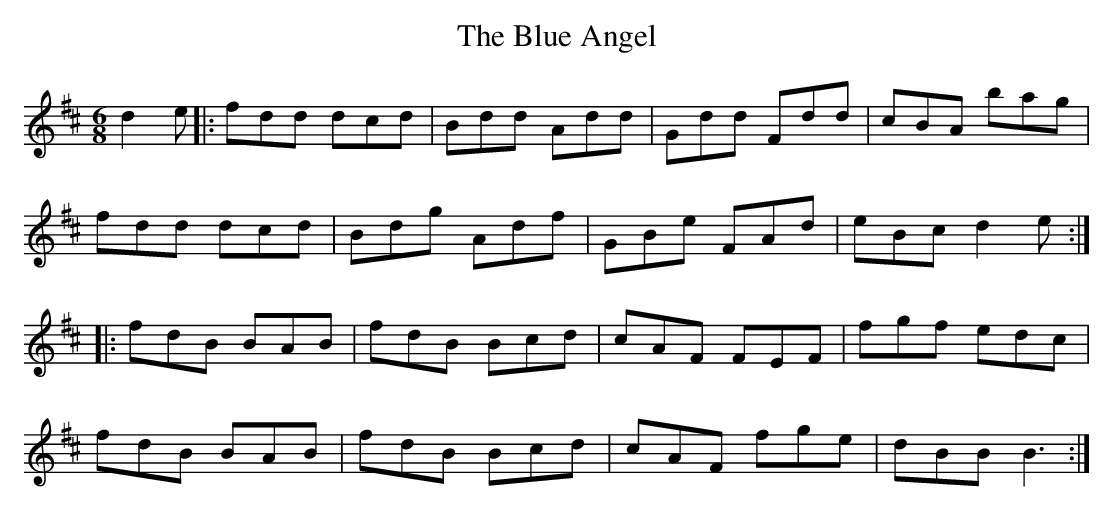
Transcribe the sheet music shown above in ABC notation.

X:1
T:Blue Angel, The
M:6/8
L:1/8
K:D
d2e|:fdd dcd|Bdd Add|Gdd Fdd|cBA bag|!
fdd dcd|Bdg Adf|GBe FAd|eBc d2e:|!
|:fdB BAB|fdB Bcd|cAF FEF|fgf edc|!
fdB BAB|fdB Bcd|cAF fge|dBB B3:|!
